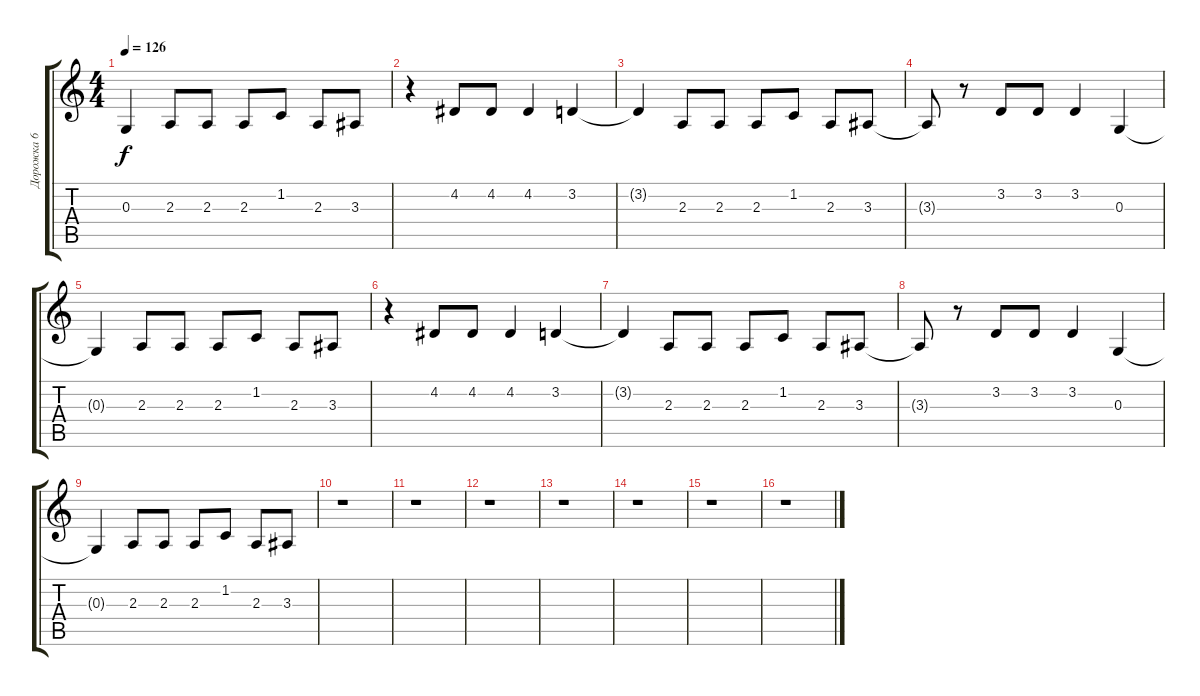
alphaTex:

\track ("Дорожка 6" "Дорожка 6") {instrument oboe}
\staff {score tabs}
\tuning (E4 B3 G3 D3 A2 E2) {hide}
\ts (4 4)
\tempo 126
\clef g2
\ks c
0.3{t}.4{dy f} 2.3.8 2.3.8 2.3.8 1.2.8 2.3.8 3.3.8 |
r.4 4.2.8 4.2.8 4.2.4 3.2.4 |
3.2{t}.4 2.3.8 2.3.8 2.3.8 1.2.8 2.3.8 3.3.8 |
3.3{t}.8 r.8 3.2.8 3.2.8 3.2.4 0.3.4 |
0.3{t}.4 2.3.8 2.3.8 2.3.8 1.2.8 2.3.8 3.3.8 |
r.4 4.2.8 4.2.8 4.2.4 3.2.4 |
3.2{t}.4 2.3.8 2.3.8 2.3.8 1.2.8 2.3.8 3.3.8 |
3.3{t}.8 r.8 3.2.8 3.2.8 3.2.4 0.3.4 |
0.3{t}.4 2.3.8 2.3.8 2.3.8 1.2.8 2.3.8 3.3.8 |
r.1 |
r.1 |
r.1 |
r.1 |
r.1 |
r.1 |
r.1
